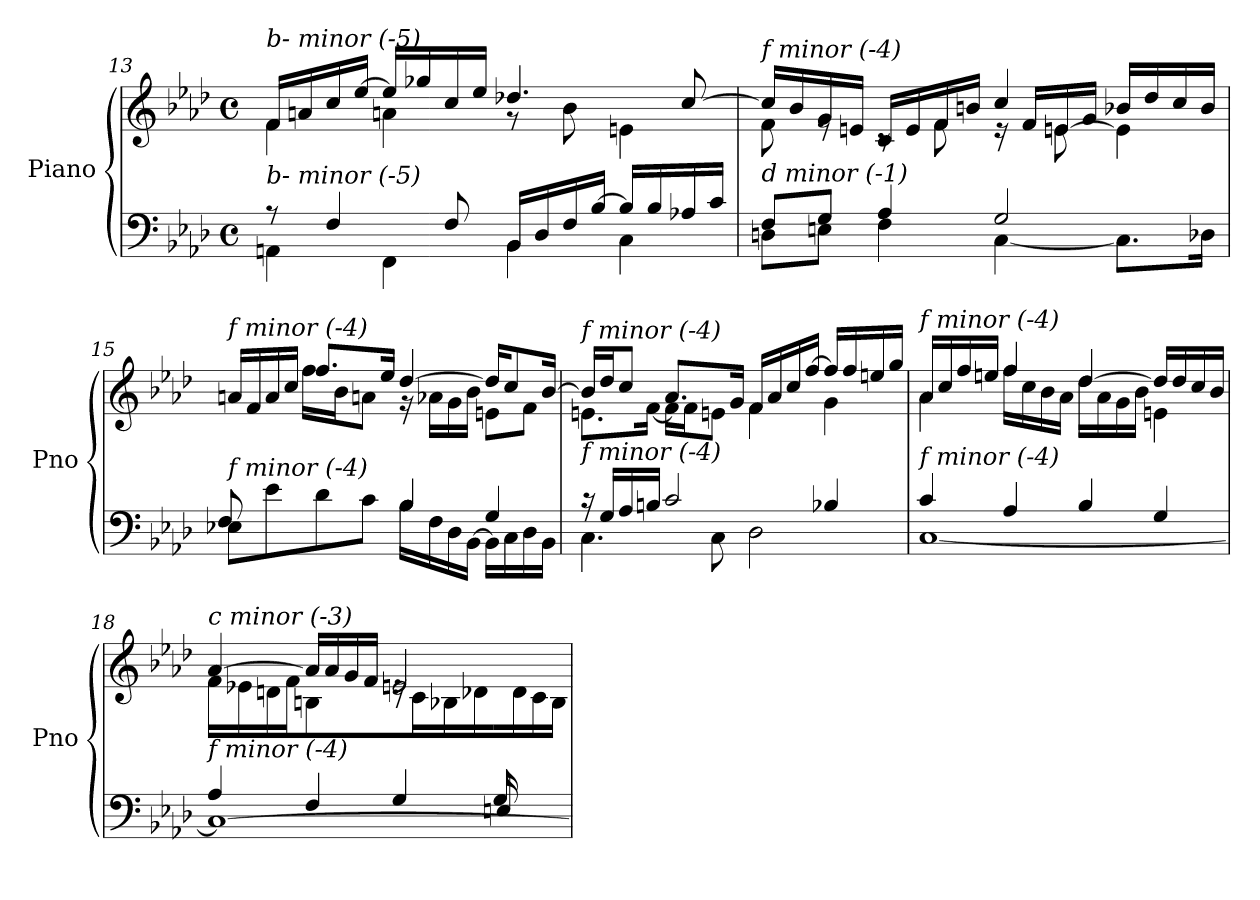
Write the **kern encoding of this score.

**kern	**kern
*part1	*part1
*staff2	*staff1
*I"Piano	*
*I'Pno	*
*clefF4	*clefG2
*k[b-e-a-d-]	*k[b-e-a-d-]
*M4/4	*M4/4
*met(c)	*met(c)
=13	=13
*^	*^
!	!	!LO:TX:i:t=b- minor (-5)	!
!LO:TX:i:t=b- minor (-5)	!	!	!
8r	4AAn\	16f/LL	4f\
.	.	16an/	.
4F/	.	16cc/	.
.	.	[16ee-/JJ	.
.	4FF\	16ee-/LL]	4an\
.	.	16gg-X/	.
8F/	.	16cc/	.
.	.	16ee-/JJ	.
16BB-/LL	4BB-\	4.dd-X/	8r
16D-/	.	.	.
16F/	.	.	8b-\
[16B-/JJ	.	.	.
16B-/LL]	4C\	.	4en\
16B-/	.	.	.
16A-X/	.	[8cc/	.
16c/JJ	.	.	.
!!LO:LB:g=z
=14	=14	=14	=14
*^	*^	*	*^
!	!	!	!	!LO:TX:i:t=f minor (-4)	!	!
!LO:TX:i:t=d minor (-1)	!	!	!	!	!	!
2.ryy	2ryy	8F/L	8Dn\L	16cc/LL]	8f\	2ryy
.	.	.	.	16b-/	.	.
.	.	8G/J	8En\J	16g/	8re	.
.	.	.	.	16en/JJ	.	.
.	.	4A-/	4F\	16c/LL	8rc	.
.	.	.	.	16e/	.	.
.	.	.	.	16f/	8f\	.
.	.	.	.	16bn/JJ	.	.
.	8ryy	2G/	[4C\	4cc/	16r	8ryy
.	.	.	.	.	16f/LL	.
.	4.ryy	.	.	.	16en/	[8en\
.	.	.	.	.	16g/JJ	.
4ryy	.	.	8.C\L]	16b-X/LL	4ryy	4e\]
.	.	.	.	16dd-/	.	.
.	.	.	.	16cc/	.	.
.	.	.	16D-Xi\Jk	16b-/JJ	.	.
=15	=15	=15	=15	=15	=15	=15
!	!	!	!	!LO:TX:i:t=f minor (-4)	!	!
!LO:TX:i:t=f minor (-4)	!	!	!	!	!	!
*	*	*v	*v	*	*	*
4ryy	8E-X\L	8F/	16an/LL	4ryy	8ryy
.	.	.	16f/	.	.
.	8e-\	4.ryy	16a/	.	4.ryy
.	.	.	16cc/JJ	.	.
2.ryy	8d-\	.	8.ff/L	16ff\LL	.
.	.	.	.	16b-\J	.
.	8c\J	.	.	8an\J	.
.	.	.	16ee-/Jk	.	.
.	4B-/	16B-\LL	[4dd-/	16r	2ryy
.	.	16F\	.	16a-X\LL	.
.	.	16D-\	.	16g\	.
.	.	[16BB-\JJ	.	16b-\JJ	.
.	4G/	16BB-\LL]	16dd-/KL]	8en\L	.
.	.	16C\	8cc/	.	.
.	.	16D-\	.	8f\J	.
.	.	16BB-\JJ	[16b-/Jk	.	.
*	*	*	*	*v	*v
!!LO:LB:g=z
=16	=16	=16	=16	=16
!	!	!	!LO:TX:i:t=f minor (-4)	!
!LO:TX:i:t=f minor (-4)	!	!	!	!
*	*v	*v	*	*
16r	4.C\	16b-/LL]	8.en\L
16G/LL	.	16dd-/J	.
16A-/	.	8cc/J	.
16Bn/JJ	.	.	[16f\Jk
2c/	.	8.a-/L	16f\LL]
.	.	.	16f\J
.	8C\	.	8en\J
.	.	16g/Jk	.
.	2D-\	16f/LL	4f\
.	.	16a-/	.
.	.	16cc/	.
.	.	[16ff/JJ	.
4B-X/	.	16ff/LL]	4g\
.	.	16ff/	.
.	.	16een/	.
.	.	16gg/JJ	.
=17	=17	=17	=17
!	!	!LO:TX:i:t=f minor (-4)	!
!LO:TX:i:t=f minor (-4)	!	!	!
4c/	[1C	16a-/LL	4a-\
.	.	16cc/	.
.	.	16ff/	.
.	.	16een/JJ	.
4A-/	.	4ff/	16ff\LL
.	.	.	16cc\
.	.	.	16b-\
.	.	.	16a-\JJ
4B-/	.	[4dd-/	16dd-\LL
.	.	.	16a-\
.	.	.	16g\
.	.	.	16b-\JJ
4G/	.	16dd-/LL]	4en\
.	.	16dd-/	.
.	.	16cc/	.
.	.	16b-/JJ	.
!!LO:PB:g=z	!!
=18	=18	=18	=18
*	*^	*	*
!	!	!	!LO:TX:i:t=c minor (-3)	!
!LO:TX:i:t=f minor (-4)	!	!	!	!
2.ryy	4A-/	1C_	[4a-/	16f\LL
.	.	.	.	16e-X\
.	.	.	.	16dn\
.	.	.	.	16f\JJ
.	4F/	.	16a-/LL]	4Bn\
.	.	.	16a-/	.
.	.	.	16g/	.
.	.	.	16f/JJ	.
.	4G/	.	2en/	16re
.	.	.	.	16c\LL
.	.	.	.	16B-X\
.	.	.	.	16d-X\JJ
16G/LL	4En/	.	.	16ryy
8.ryy	.	.	.	16d-\
.	.	.	.	16c\
.	.	.	.	16B-\JJ
*v	*v	*v	*	*
*	*v	*v
=	=
*-	*-
